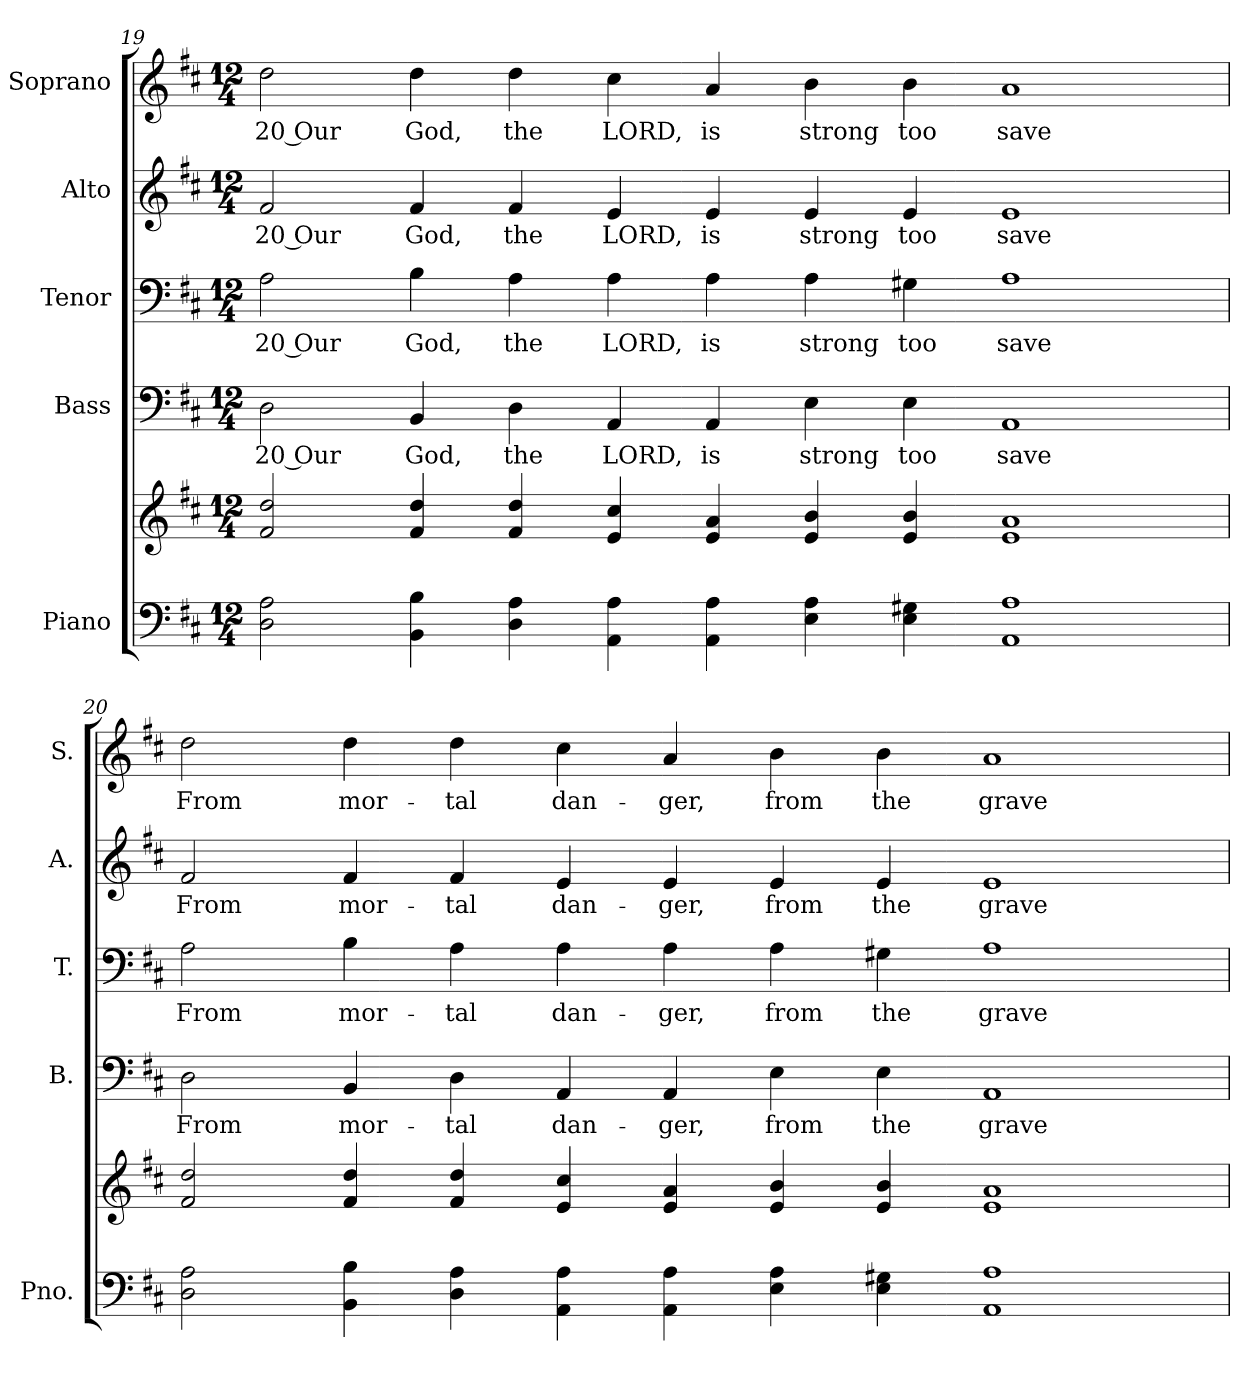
**kern	**kern	**kern	**text	**kern	**text	**kern	**text	**kern	**text
*part5	*part5	*part4	*part4	*part3	*part3	*part2	*part2	*part1	*part1
*staff6	*staff5	*staff4	*staff4	*staff3	*staff3	*staff2	*staff2	*staff1	*staff1
*I"Piano	*	*I"Bass	*	*I"Tenor	*	*I"Alto	*	*I"Soprano	*
*I'Pno.	*	*I'B.	*	*I'T.	*	*I'A.	*	*I'S.	*
!!LO:PB:g=z
*clefF4	*clefG2	*clefF4	*	*clefF4	*	*clefG2	*	*clefG2	*
*k[f#c#]	*k[f#c#]	*k[f#c#]	*	*k[f#c#]	*	*k[f#c#]	*	*k[f#c#]	*
*D:	*D:	*D:	*	*D:	*	*D:	*	*D:	*
*M12/4	*M12/4	*M12/4	*	*M12/4	*	*M12/4	*	*M12/4	*
=19	=19	=19	=19	=19	=19	=19	=19	=19	=19
!	!	!	!LO:LY:b:color=#000000	!	!	!	!	!	!
!	!	!	!	!	!LO:LY:b:color=#000000	!	!	!	!
!	!	!	!	!	!	!	!LO:LY:b:color=#000000	!	!
!	!	!	!	!	!	!	!	!	!LO:LY:b:color=#000000
2Di\ 2Ai	2f#i/ 2ddi	2Di\	20 Our	2Ai\	20 Our	2f#i/	20 Our	2ddi\	20 Our
!	!	!	!LO:LY:b:color=#000000	!	!	!	!	!	!
!	!	!	!	!	!LO:LY:b:color=#000000	!	!	!	!
!	!	!	!	!	!	!	!LO:LY:b:color=#000000	!	!
!	!	!	!	!	!	!	!	!	!LO:LY:b:color=#000000
4BBi\ 4Bi	4f#i/ 4ddi	4BBi/	God,	4Bi\	God,	4f#i/	God,	4ddi\	God,
!	!	!	!LO:LY:b:color=#000000	!	!	!	!	!	!
!	!	!	!	!	!LO:LY:b:color=#000000	!	!	!	!
!	!	!	!	!	!	!	!LO:LY:b:color=#000000	!	!
!	!	!	!	!	!	!	!	!	!LO:LY:b:color=#000000
4Di\ 4Ai	4f#i/ 4ddi	4Di\	the	4Ai\	the	4f#i/	the	4ddi\	the
!	!	!	!LO:LY:b:color=#000000	!	!	!	!	!	!
!	!	!	!	!	!LO:LY:b:color=#000000	!	!	!	!
!	!	!	!	!	!	!	!LO:LY:b:color=#000000	!	!
!	!	!	!	!	!	!	!	!	!LO:LY:b:color=#000000
4AAi\ 4Ai	4ei/ 4cc#i	4AAi/	LORD,	4Ai\	LORD,	4ei/	LORD,	4cc#i\	LORD,
!	!	!	!LO:LY:b:color=#000000	!	!	!	!	!	!
!	!	!	!	!	!LO:LY:b:color=#000000	!	!	!	!
!	!	!	!	!	!	!	!LO:LY:b:color=#000000	!	!
!	!	!	!	!	!	!	!	!	!LO:LY:b:color=#000000
4AAi\ 4Ai	4ei/ 4ai	4AAi/	is	4Ai\	is	4ei/	is	4ai/	is
!	!	!	!LO:LY:b:color=#000000	!	!	!	!	!	!
!	!	!	!	!	!LO:LY:b:color=#000000	!	!	!	!
!	!	!	!	!	!	!	!LO:LY:b:color=#000000	!	!
!	!	!	!	!	!	!	!	!	!LO:LY:b:color=#000000
4Ei\ 4Ai	4ei/ 4bi	4Ei\	strong	4Ai\	strong	4ei/	strong	4bi\	strong
!	!	!	!LO:LY:b:color=#000000	!	!	!	!	!	!
!	!	!	!	!	!LO:LY:b:color=#000000	!	!	!	!
!	!	!	!	!	!	!	!LO:LY:b:color=#000000	!	!
!	!	!	!	!	!	!	!	!	!LO:LY:b:color=#000000
4Ei\ 4G#Xi	4ei/ 4bi	4Ei\	too	4G#Xi\	too	4ei/	too	4bi\	too
!	!	!	!LO:LY:b:color=#000000	!	!	!	!	!	!
!	!	!	!	!	!LO:LY:b:color=#000000	!	!	!	!
!	!	!	!	!	!	!	!LO:LY:b:color=#000000	!	!
!	!	!	!	!	!	!	!	!	!LO:LY:b:color=#000000
1AAi 1Ai	1ei 1ai	1AAi	save	1Ai	save	1ei	save	1ai	save
=20	=20	=20	=20	=20	=20	=20	=20	=20	=20
!	!	!	!LO:LY:b:color=#000000	!	!	!	!	!	!
!	!	!	!	!	!LO:LY:b:color=#000000	!	!	!	!
!	!	!	!	!	!	!	!LO:LY:b:color=#000000	!	!
!	!	!	!	!	!	!	!	!	!LO:LY:b:color=#000000
2Di\ 2Ai	2f#i/ 2ddi	2Di\	From	2Ai\	From	2f#i/	From	2ddi\	From
!	!	!	!LO:LY:b:color=#000000	!	!	!	!	!	!
!	!	!	!	!	!LO:LY:b:color=#000000	!	!	!	!
!	!	!	!	!	!	!	!LO:LY:b:color=#000000	!	!
!	!	!	!	!	!	!	!	!	!LO:LY:b:color=#000000
4BBi\ 4Bi	4f#i/ 4ddi	4BBi/	mor-	4Bi\	mor-	4f#i/	mor-	4ddi\	mor-
!	!	!	!LO:LY:b:color=#000000	!	!	!	!	!	!
!	!	!	!	!	!LO:LY:b:color=#000000	!	!	!	!
!	!	!	!	!	!	!	!LO:LY:b:color=#000000	!	!
!	!	!	!	!	!	!	!	!	!LO:LY:b:color=#000000
4Di\ 4Ai	4f#i/ 4ddi	4Di\	-tal	4Ai\	-tal	4f#i/	-tal	4ddi\	-tal
!	!	!	!LO:LY:b:color=#000000	!	!	!	!	!	!
!	!	!	!	!	!LO:LY:b:color=#000000	!	!	!	!
!	!	!	!	!	!	!	!LO:LY:b:color=#000000	!	!
!	!	!	!	!	!	!	!	!	!LO:LY:b:color=#000000
4AAi\ 4Ai	4ei/ 4cc#i	4AAi/	dan-	4Ai\	dan-	4ei/	dan-	4cc#i\	dan-
!	!	!	!LO:LY:b:color=#000000	!	!	!	!	!	!
!	!	!	!	!	!LO:LY:b:color=#000000	!	!	!	!
!	!	!	!	!	!	!	!LO:LY:b:color=#000000	!	!
!	!	!	!	!	!	!	!	!	!LO:LY:b:color=#000000
4AAi\ 4Ai	4ei/ 4ai	4AAi/	-ger,	4Ai\	-ger,	4ei/	-ger,	4ai/	-ger,
!	!	!	!LO:LY:b:color=#000000	!	!	!	!	!	!
!	!	!	!	!	!LO:LY:b:color=#000000	!	!	!	!
!	!	!	!	!	!	!	!LO:LY:b:color=#000000	!	!
!	!	!	!	!	!	!	!	!	!LO:LY:b:color=#000000
4Ei\ 4Ai	4ei/ 4bi	4Ei\	from	4Ai\	from	4ei/	from	4bi\	from
!	!	!	!LO:LY:b:color=#000000	!	!	!	!	!	!
!	!	!	!	!	!LO:LY:b:color=#000000	!	!	!	!
!	!	!	!	!	!	!	!LO:LY:b:color=#000000	!	!
!	!	!	!	!	!	!	!	!	!LO:LY:b:color=#000000
4Ei\ 4G#Xi	4ei/ 4bi	4Ei\	the	4G#Xi\	the	4ei/	the	4bi\	the
!	!	!	!LO:LY:b:color=#000000	!	!	!	!	!	!
!	!	!	!	!	!LO:LY:b:color=#000000	!	!	!	!
!	!	!	!	!	!	!	!LO:LY:b:color=#000000	!	!
!	!	!	!	!	!	!	!	!	!LO:LY:b:color=#000000
1AAi 1Ai	1ei 1ai	1AAi	grave	1Ai	grave	1ei	grave	1ai	grave
=	=	=	=	=	=	=	=	=	=
*-	*-	*-	*-	*-	*-	*-	*-	*-	*-
